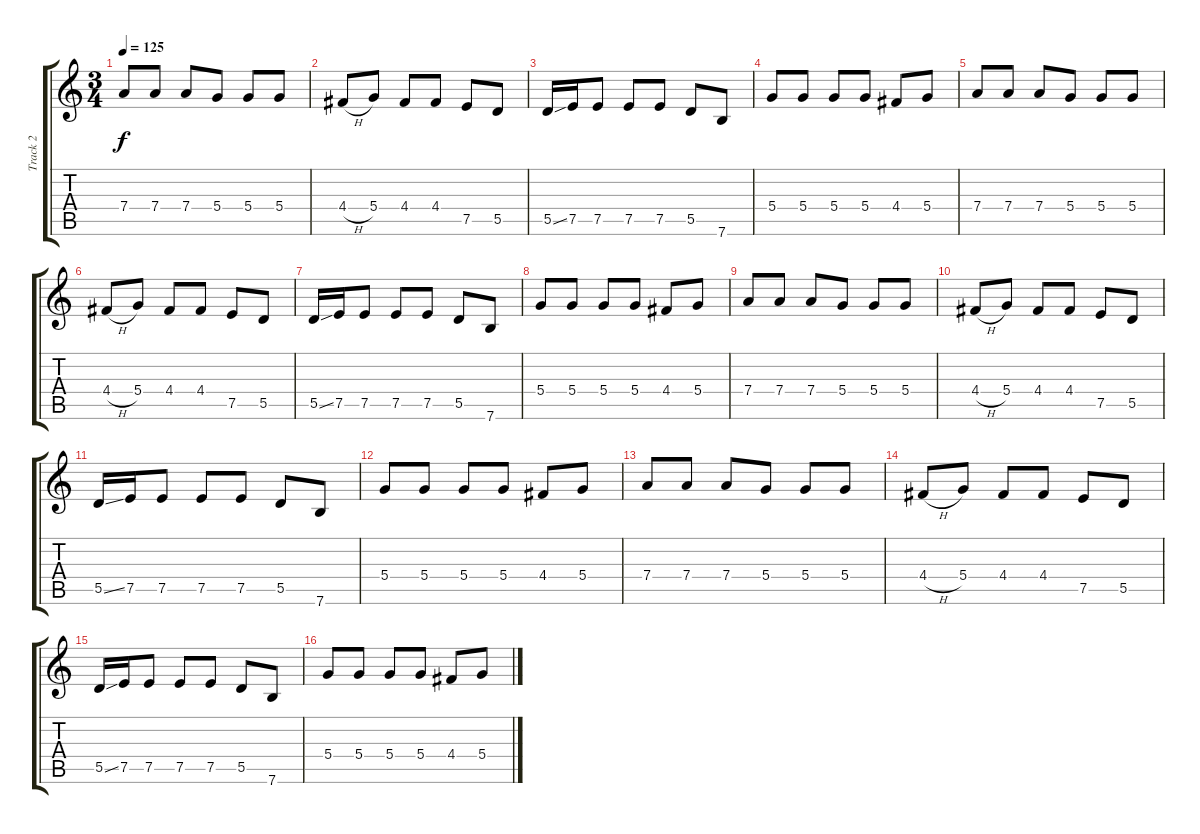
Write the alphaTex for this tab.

\track ("Track 2" "Track 2") {instrument electricguitarjazz}
\staff {score tabs}
\tuning (E4 B3 G3 D3 A2 E2) {hide}
\ts (3 4)
\tempo 125
\clef g2
\ks c
7.4.8{dy f} 7.4.8 7.4.8 5.4.8 5.4.8 5.4.8 |
4.4{h}.8 5.4.8 4.4.8 4.4.8 7.5.8 5.5.8 |
5.5{ss}.16 7.5.16 7.5.8 7.5.8 7.5.8 5.5.8 7.6.8 |
5.4.8 5.4.8 5.4.8 5.4.8 4.4.8 5.4.8 |
7.4.8 7.4.8 7.4.8 5.4.8 5.4.8 5.4.8 |
4.4{h}.8 5.4.8 4.4.8 4.4.8 7.5.8 5.5.8 |
5.5{ss}.16 7.5.16 7.5.8 7.5.8 7.5.8 5.5.8 7.6.8 |
5.4.8 5.4.8 5.4.8 5.4.8 4.4.8 5.4.8 |
7.4.8 7.4.8 7.4.8 5.4.8 5.4.8 5.4.8 |
4.4{h}.8 5.4.8 4.4.8 4.4.8 7.5.8 5.5.8 |
5.5{ss}.16 7.5.16 7.5.8 7.5.8 7.5.8 5.5.8 7.6.8 |
5.4.8 5.4.8 5.4.8 5.4.8 4.4.8 5.4.8 |
7.4.8 7.4.8 7.4.8 5.4.8 5.4.8 5.4.8 |
4.4{h}.8 5.4.8 4.4.8 4.4.8 7.5.8 5.5.8 |
5.5{ss}.16 7.5.16 7.5.8 7.5.8 7.5.8 5.5.8 7.6.8 |
5.4.8 5.4.8 5.4.8 5.4.8 4.4.8 5.4.8
